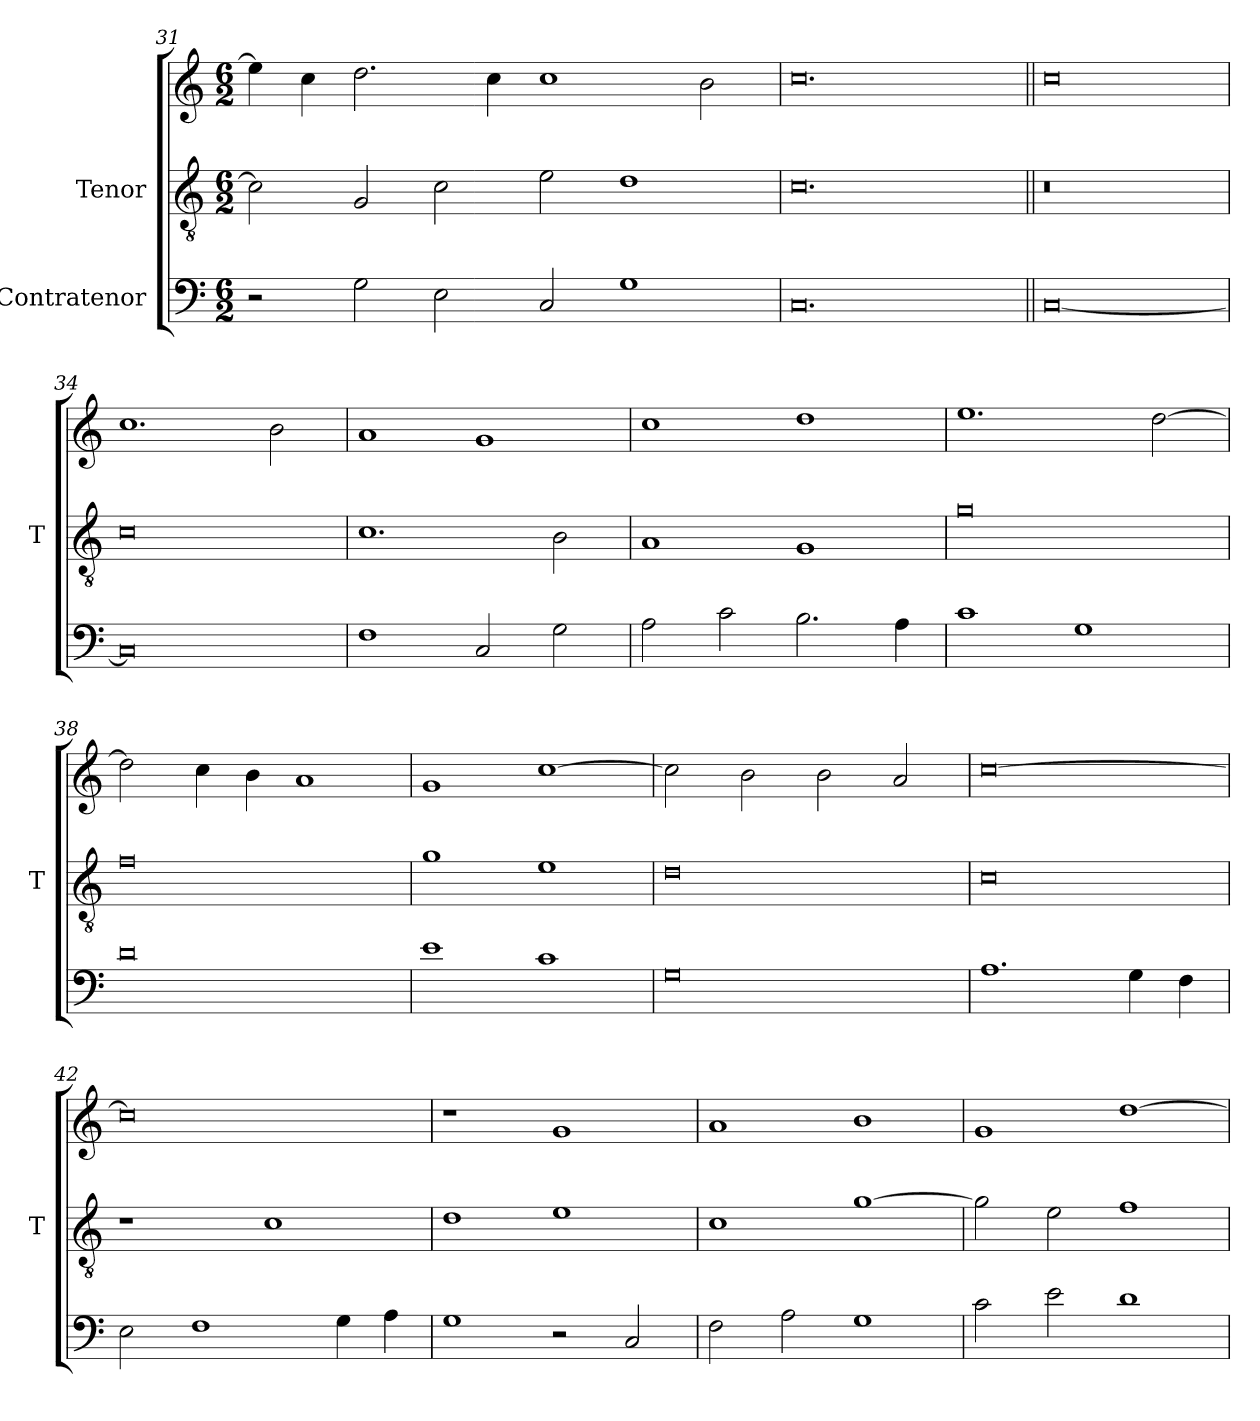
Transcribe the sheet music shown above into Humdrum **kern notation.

**kern	**kern	**kern
*part3	*part2	*part1
*staff3	*staff2	*staff1
*I"Contratenor	*I"Tenor	*
*	*I'T	*
*clefF4	*clefGv2	*clefG2
*M6/2	*M6/2	*M6/2
=31	=31	=31
2r	2c]	4ee]
.	.	4cc
2G	2G	2.dd
2E	2c	.
.	.	4cc
2C	2e	1cc
1G	1d	.
.	.	2b
=32	=32	=32
0.C	0.c	0.cc
=33||	=33||	=33||
[0C	0r	0cc
=34	=34	=34
0C]	0c	1.cc
.	.	2b
=35	=35	=35
1F	1.c	1a
2C	.	1g
2G	2B	.
=36	=36	=36
2A	1A	1cc
2c	.	.
2.B	1G	1dd
4A	.	.
=37	=37	=37
1c	0g	1.ee
1G	.	.
.	.	[2dd
=38	=38	=38
0d	0f	2dd]
.	.	4cc
.	.	4b
.	.	1a
=39	=39	=39
1e	1g	1g
1c	1e	[1cc
=40	=40	=40
0G	0d	2cc]
.	.	2b
.	.	2b
.	.	2a
=41	=41	=41
1.A	0c	[0cc
4G	.	.
4F	.	.
=42	=42	=42
2E	1r	0cc]
1F	.	.
.	1c	.
4G	.	.
4A	.	.
=43	=43	=43
1G	1d	1r
2r	1e	1g
2C	.	.
=44	=44	=44
2F	1c	1a
2A	.	.
1G	[1g	1b
=45	=45	=45
2c	2g]	1g
2e	2e	.
1d	1f	[1dd
=	=	=
*-	*-	*-
